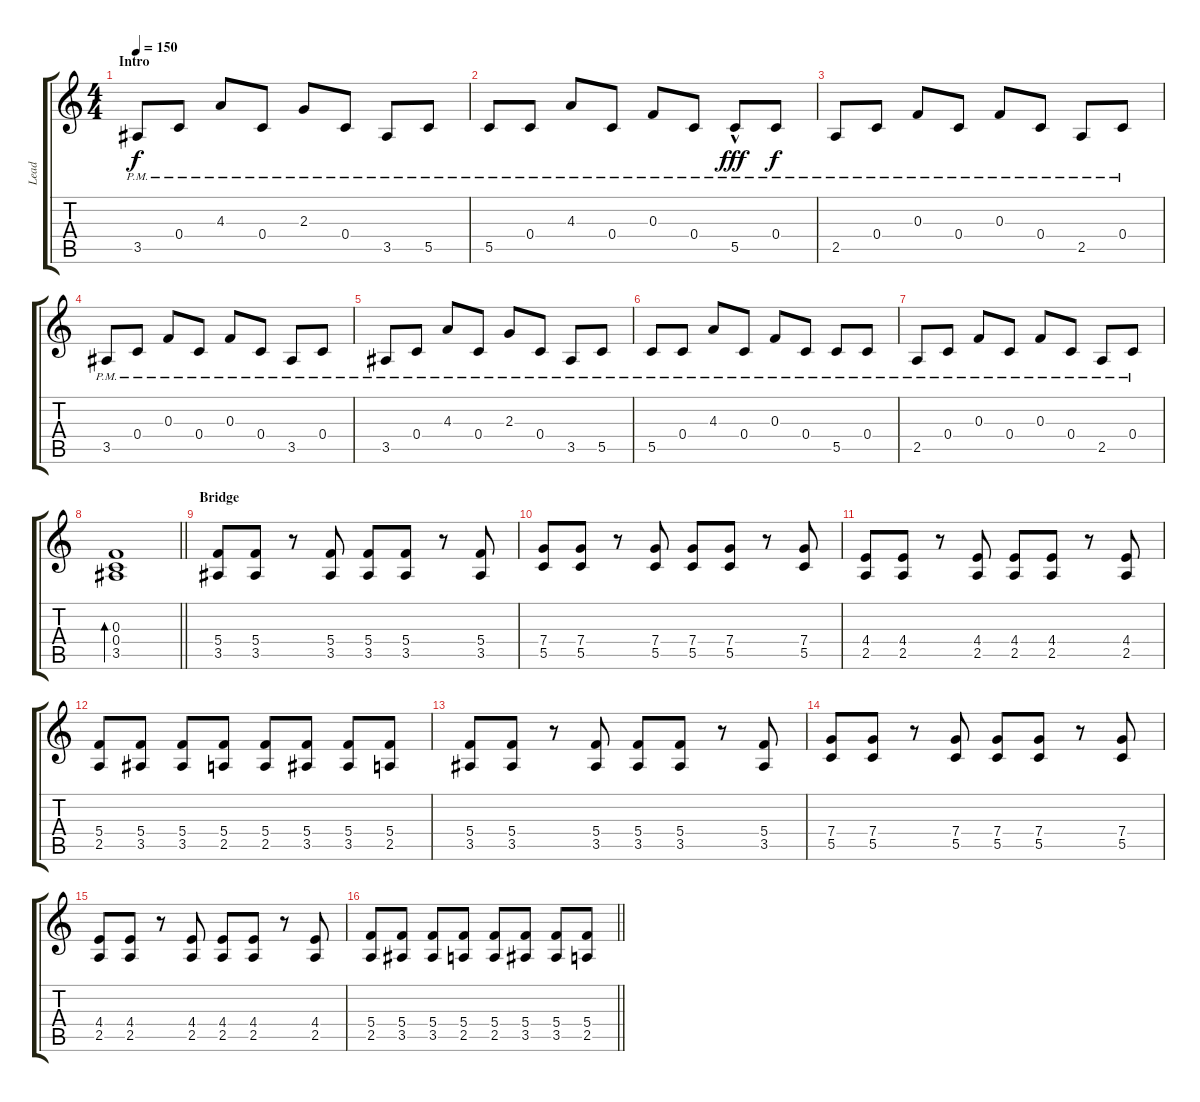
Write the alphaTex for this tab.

\track ("Lead" "Lead") {instrument distortionguitar}
\staff {score tabs}
\tuning (D4 A3 F3 C3 G2 C2) {hide}
\ts (4 4)
\section ("" "Intro")
\tempo 150
\clef g2
\ks c
3.5{pm}.8{dy f instrument distortionguitar} 0.4{pm}.8 4.3{pm}.8 0.4{pm}.8 2.3{pm}.8 0.4{pm}.8 3.5{pm}.8 5.5{pm}.8 |
5.5{pm}.8 0.4{pm}.8 4.3{pm}.8 0.4{pm}.8 0.3{pm}.8 0.4{pm}.8 5.5{hac pm}.8{dy fff} 0.4{pm}.8{dy f} |
2.5{pm}.8 0.4{pm}.8 0.3{pm}.8 0.4{pm}.8 0.3{pm}.8 0.4{pm}.8 2.5{pm}.8 0.4{pm}.8 |
3.5{pm}.8 0.4{pm}.8 0.3{pm}.8 0.4{pm}.8 0.3{pm}.8 0.4{pm}.8 3.5{pm}.8 0.4{pm}.8 |
3.5{pm}.8 0.4{pm}.8 4.3{pm}.8 0.4{pm}.8 2.3{pm}.8 0.4{pm}.8 3.5{pm}.8 5.5{pm}.8 |
5.5{pm}.8 0.4{pm}.8 4.3{pm}.8 0.4{pm}.8 0.3{pm}.8 0.4{pm}.8 5.5{pm}.8 0.4{pm}.8 |
2.5{pm}.8 0.4{pm}.8 0.3{pm}.8 0.4{pm}.8 0.3{pm}.8 0.4{pm}.8 2.5{pm}.8 0.4{pm}.8 |
\barLineRight lightlight
(0.3 0.4 3.5).1{bd 480} |
\section ("" "Bridge")
(5.4 3.5).8 (5.4 3.5).8 r.8 (5.4 3.5).8 (5.4 3.5).8 (5.4 3.5).8 r.8 (5.4 3.5).8 |
(7.4 5.5).8 (7.4 5.5).8 r.8 (7.4 5.5).8 (7.4 5.5).8 (7.4 5.5).8 r.8 (7.4 5.5).8 |
(4.4 2.5).8 (4.4 2.5).8 r.8 (4.4 2.5).8 (4.4 2.5).8 (4.4 2.5).8 r.8 (4.4 2.5).8 |
(5.4 2.5).8 (5.4 3.5).8 (5.4 3.5).8 (5.4 2.5).8 (5.4 2.5).8 (5.4 3.5).8 (5.4 3.5).8 (5.4 2.5).8 |
(5.4 3.5).8 (5.4 3.5).8 r.8 (5.4 3.5).8 (5.4 3.5).8 (5.4 3.5).8 r.8 (5.4 3.5).8 |
(7.4 5.5).8 (7.4 5.5).8 r.8 (7.4 5.5).8 (7.4 5.5).8 (7.4 5.5).8 r.8 (7.4 5.5).8 |
(4.4 2.5).8 (4.4 2.5).8 r.8 (4.4 2.5).8 (4.4 2.5).8 (4.4 2.5).8 r.8 (4.4 2.5).8 |
\barLineRight lightlight
(5.4 2.5).8 (5.4 3.5).8 (5.4 3.5).8 (5.4 2.5).8 (5.4 2.5).8 (5.4 3.5).8 (5.4 3.5).8 (5.4 2.5).8
